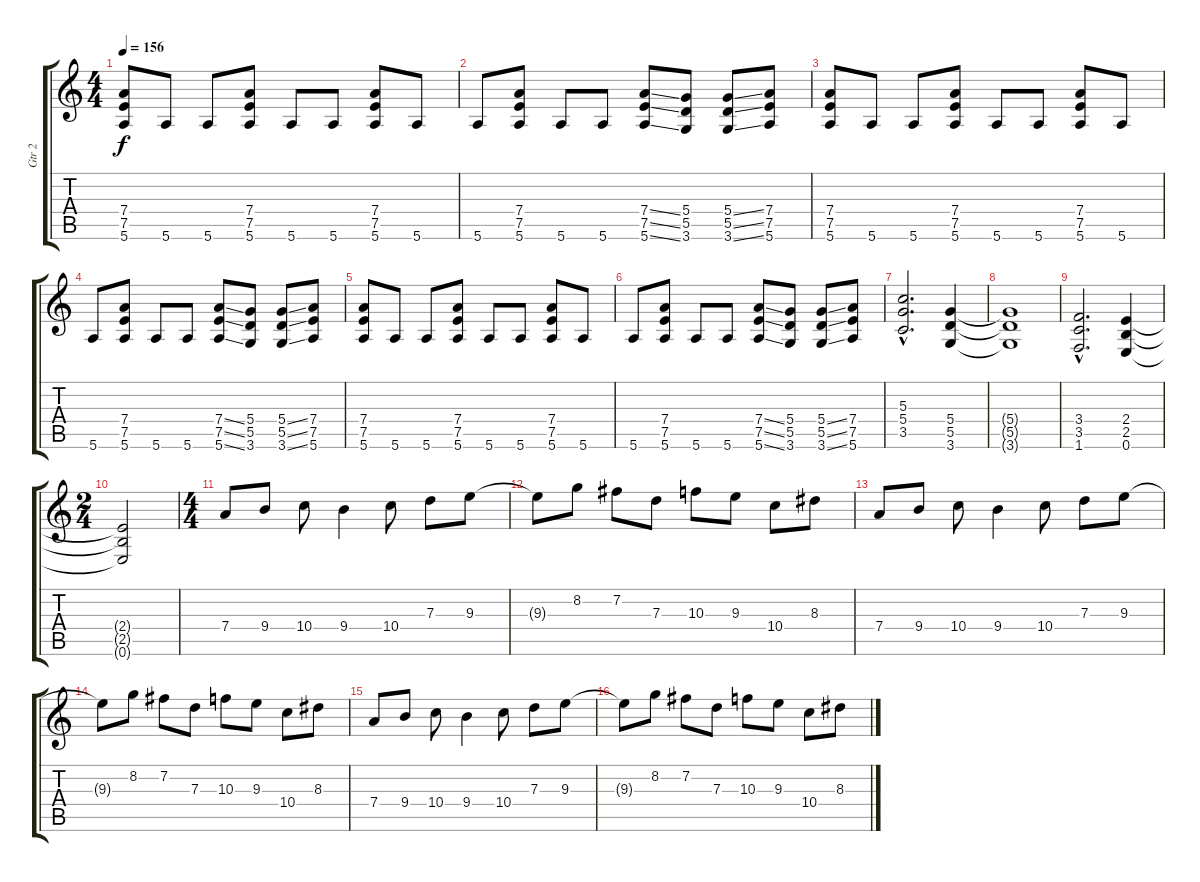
\track ("Gtr 2" "Gtr 2") {instrument overdrivenguitar}
\staff {score tabs}
\tuning (E4 B3 G3 D3 A2 E2) {hide}
\ts (4 4)
\tempo 156
\clef g2
\ks c
(7.4 7.5 5.6).8{dy f} 5.6.8 5.6.8 (7.4 7.5 5.6).8 5.6.8 5.6.8 (7.4 7.5 5.6).8 5.6.8 |
5.6.8 (7.4 7.5 5.6).8 5.6.8 5.6.8 (7.4{ss} 7.5{ss} 5.6{ss}).8 (5.4 5.5 3.6).8 (5.4{ss} 5.5{ss} 3.6{ss}).8 (7.4 7.5 5.6).8 |
(7.4 7.5 5.6).8 5.6.8 5.6.8 (7.4 7.5 5.6).8 5.6.8 5.6.8 (7.4 7.5 5.6).8 5.6.8 |
5.6.8 (7.4 7.5 5.6).8 5.6.8 5.6.8 (7.4{ss} 7.5{ss} 5.6{ss}).8 (5.4 5.5 3.6).8 (5.4{ss} 5.5{ss} 3.6{ss}).8 (7.4 7.5 5.6).8 |
(7.4 7.5 5.6).8 5.6.8 5.6.8 (7.4 7.5 5.6).8 5.6.8 5.6.8 (7.4 7.5 5.6).8 5.6.8 |
5.6.8 (7.4 7.5 5.6).8 5.6.8 5.6.8 (7.4{ss} 7.5{ss} 5.6{ss}).8 (5.4 5.5 3.6).8 (5.4{ss} 5.5{ss} 3.6{ss}).8 (7.4 7.5 5.6).8 |
(5.3{hac} 5.4{hac} 3.5{hac}).2{d} (5.4 5.5 3.6).4 |
(5.4{t} 5.5{t} 3.6{t}).1 |
(3.4{hac} 3.5{hac} 1.6{hac}).2{d} (2.4 2.5 0.6).4 |
\ts (2 4)
(2.4{t} 2.5{t} 0.6{t}).2 |
\ts (4 4)
7.4.8 9.4.8 10.4.8 9.4.4 10.4.8 7.3.8 9.3.8 |
9.3{t}.8 8.2.8 7.2.8 7.3.8 10.3.8 9.3.8 10.4.8 8.3.8 |
7.4.8 9.4.8 10.4.8 9.4.4 10.4.8 7.3.8 9.3.8 |
9.3{t}.8 8.2.8 7.2.8 7.3.8 10.3.8 9.3.8 10.4.8 8.3.8 |
7.4.8 9.4.8 10.4.8 9.4.4 10.4.8 7.3.8 9.3.8 |
9.3{t}.8 8.2.8 7.2.8 7.3.8 10.3.8 9.3.8 10.4.8 8.3.8
